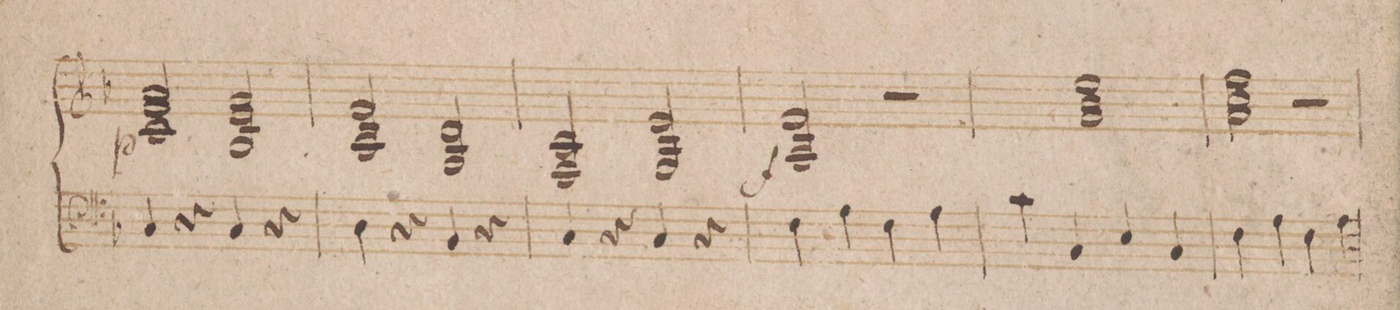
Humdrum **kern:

**kern
*I"Organo.
*clefF4
*k[b-]
*met(c|)
*M2/2
4C/
4r
4C/
4r
=75
4D\
4r
4BB-/
4r
=76
4C/
4r
4C/
4r
=77
4F\
4A\
4F\
4A\
=78
4c\
4C/
4E/
4C/
=79
4F\
4A\
4F\
4A\
=80
*-
